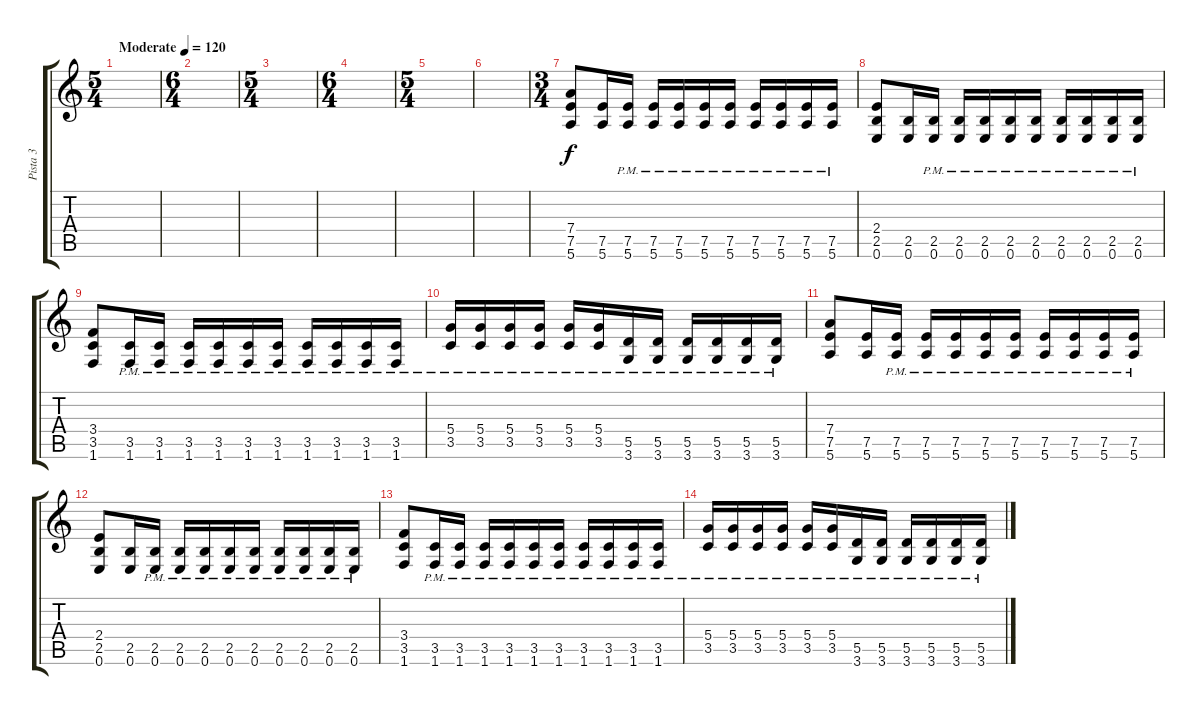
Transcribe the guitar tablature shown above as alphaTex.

\track ("Pista 3" "Pista 3") {instrument distortionguitar}
\staff {score tabs}
\tuning (E4 B3 G3 D3 A2 E2) {hide}
\ts (5 4)
\tempo (120 "Moderate")
\clef g2
\ks c
|
\ts (6 4)
|
\ts (5 4)
|
\ts (6 4)
|
\ts (5 4)
|
|
\ts (3 4)
(7.4 7.5 5.6).8 (7.5 5.6).16 (7.5{pm} 5.6{pm}).16 (7.5{pm} 5.6{pm}).16 (7.5{pm} 5.6{pm}).16 (7.5{pm} 5.6{pm}).16 (7.5{pm} 5.6{pm}).16 (7.5{pm} 5.6{pm}).16 (7.5{pm} 5.6{pm}).16 (7.5{pm} 5.6{pm}).16 (7.5{pm} 5.6{pm}).16 |
(2.4 2.5 0.6).8 (2.5 0.6).16 (2.5{pm} 0.6{pm}).16 (2.5{pm} 0.6{pm}).16 (2.5{pm} 0.6{pm}).16 (2.5{pm} 0.6{pm}).16 (2.5{pm} 0.6{pm}).16 (2.5{pm} 0.6{pm}).16 (2.5{pm} 0.6{pm}).16 (2.5{pm} 0.6{pm}).16 (2.5{pm} 0.6{pm}).16 |
(3.4 3.5 1.6).8 (3.5{pm} 1.6{pm}).16 (3.5{pm} 1.6{pm}).16 (3.5{pm} 1.6{pm}).16 (3.5{pm} 1.6{pm}).16 (3.5{pm} 1.6{pm}).16 (3.5{pm} 1.6{pm}).16 (3.5{pm} 1.6{pm}).16 (3.5{pm} 1.6{pm}).16 (3.5{pm} 1.6{pm}).16 (3.5{pm} 1.6{pm}).16 |
(5.4{pm} 3.5{pm}).16 (5.4{pm} 3.5{pm}).16 (5.4{pm} 3.5{pm}).16 (5.4{pm} 3.5{pm}).16 (5.4{pm} 3.5{pm}).16 (5.4{pm} 3.5{pm}).16 (5.5{pm} 3.6{pm}).16 (5.5{pm} 3.6{pm}).16 (5.5{pm} 3.6{pm}).16 (5.5{pm} 3.6{pm}).16 (5.5{pm} 3.6{pm}).16 (5.5{pm} 3.6{pm}).16 |
(7.4 7.5 5.6).8 (7.5 5.6).16 (7.5{pm} 5.6{pm}).16 (7.5{pm} 5.6{pm}).16 (7.5{pm} 5.6{pm}).16 (7.5{pm} 5.6{pm}).16 (7.5{pm} 5.6{pm}).16 (7.5{pm} 5.6{pm}).16 (7.5{pm} 5.6{pm}).16 (7.5{pm} 5.6{pm}).16 (7.5{pm} 5.6{pm}).16 |
(2.4 2.5 0.6).8 (2.5 0.6).16 (2.5{pm} 0.6{pm}).16 (2.5{pm} 0.6{pm}).16 (2.5{pm} 0.6{pm}).16 (2.5{pm} 0.6{pm}).16 (2.5{pm} 0.6{pm}).16 (2.5{pm} 0.6{pm}).16 (2.5{pm} 0.6{pm}).16 (2.5{pm} 0.6{pm}).16 (2.5{pm} 0.6{pm}).16 |
(3.4 3.5 1.6).8 (3.5{pm} 1.6{pm}).16 (3.5{pm} 1.6{pm}).16 (3.5{pm} 1.6{pm}).16 (3.5{pm} 1.6{pm}).16 (3.5{pm} 1.6{pm}).16 (3.5{pm} 1.6{pm}).16 (3.5{pm} 1.6{pm}).16 (3.5{pm} 1.6{pm}).16 (3.5{pm} 1.6{pm}).16 (3.5{pm} 1.6{pm}).16 |
(5.4{pm} 3.5{pm}).16 (5.4{pm} 3.5{pm}).16 (5.4{pm} 3.5{pm}).16 (5.4{pm} 3.5{pm}).16 (5.4{pm} 3.5{pm}).16 (5.4{pm} 3.5{pm}).16 (5.5{pm} 3.6{pm}).16 (5.5{pm} 3.6{pm}).16 (5.5{pm} 3.6{pm}).16 (5.5{pm} 3.6{pm}).16 (5.5{pm} 3.6{pm}).16 (5.5{pm} 3.6{pm}).16
